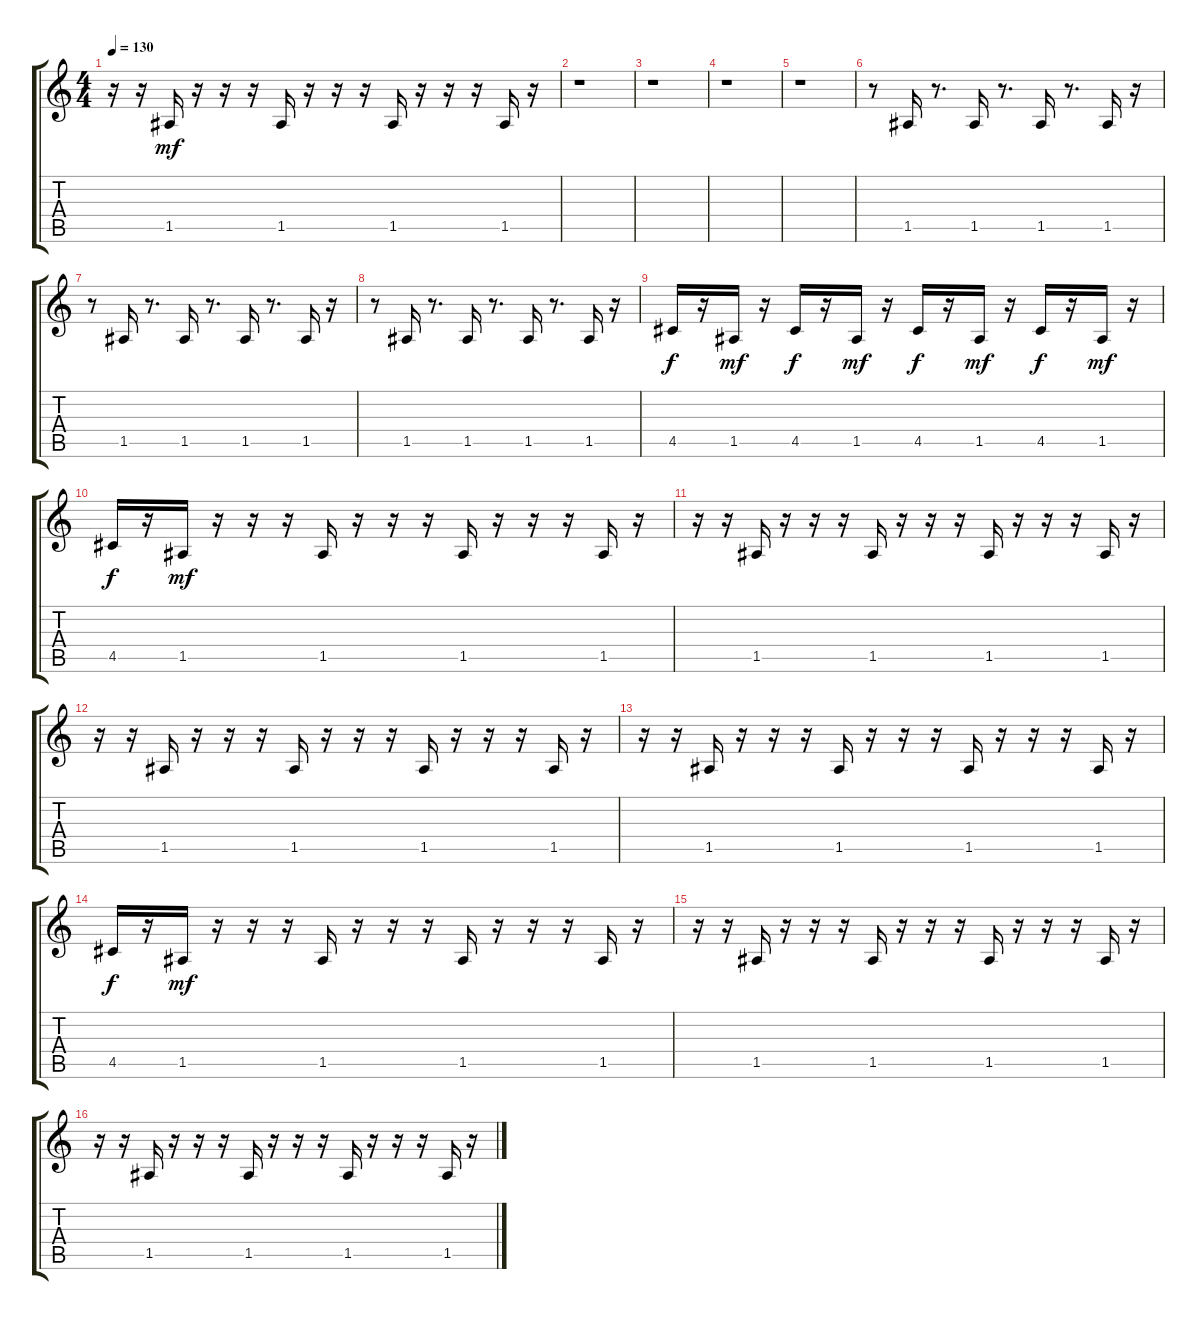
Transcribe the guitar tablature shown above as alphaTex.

\track "" {instrument acousticguitarnylon}
\staff {score tabs}
\tuning (E4 B3 G3 D3 A2 E2) {hide}
\ts (4 4)
\tempo 130
\clef g2
\ks c
r.16{dy mf} r.16 1.5.16 r.16 r.16 r.16 1.5.16 r.16 r.16 r.16 1.5.16 r.16 r.16 r.16 1.5.16 r.16 |
r.1 |
r.1 |
r.1 |
r.1 |
r.8 1.5.16 r.8{d} 1.5.16 r.8{d} 1.5.16 r.8{d} 1.5.16 r.16 |
r.8 1.5.16 r.8{d} 1.5.16 r.8{d} 1.5.16 r.8{d} 1.5.16 r.16 |
r.8 1.5.16 r.8{d} 1.5.16 r.8{d} 1.5.16 r.8{d} 1.5.16 r.16 |
4.5.16{dy f} r.16 1.5.16{dy mf} r.16 4.5.16{dy f} r.16 1.5.16{dy mf} r.16 4.5.16{dy f} r.16 1.5.16{dy mf} r.16 4.5.16{dy f} r.16 1.5.16{dy mf} r.16 |
4.5.16{dy f} r.16 1.5.16{dy mf} r.16 r.16 r.16 1.5.16 r.16 r.16 r.16 1.5.16 r.16 r.16 r.16 1.5.16 r.16 |
r.16 r.16 1.5.16 r.16 r.16 r.16 1.5.16 r.16 r.16 r.16 1.5.16 r.16 r.16 r.16 1.5.16 r.16 |
r.16 r.16 1.5.16 r.16 r.16 r.16 1.5.16 r.16 r.16 r.16 1.5.16 r.16 r.16 r.16 1.5.16 r.16 |
r.16 r.16 1.5.16 r.16 r.16 r.16 1.5.16 r.16 r.16 r.16 1.5.16 r.16 r.16 r.16 1.5.16 r.16 |
4.5.16{dy f} r.16 1.5.16{dy mf} r.16 r.16 r.16 1.5.16 r.16 r.16 r.16 1.5.16 r.16 r.16 r.16 1.5.16 r.16 |
r.16 r.16 1.5.16 r.16 r.16 r.16 1.5.16 r.16 r.16 r.16 1.5.16 r.16 r.16 r.16 1.5.16 r.16 |
r.16 r.16 1.5.16 r.16 r.16 r.16 1.5.16 r.16 r.16 r.16 1.5.16 r.16 r.16 r.16 1.5.16 r.16
